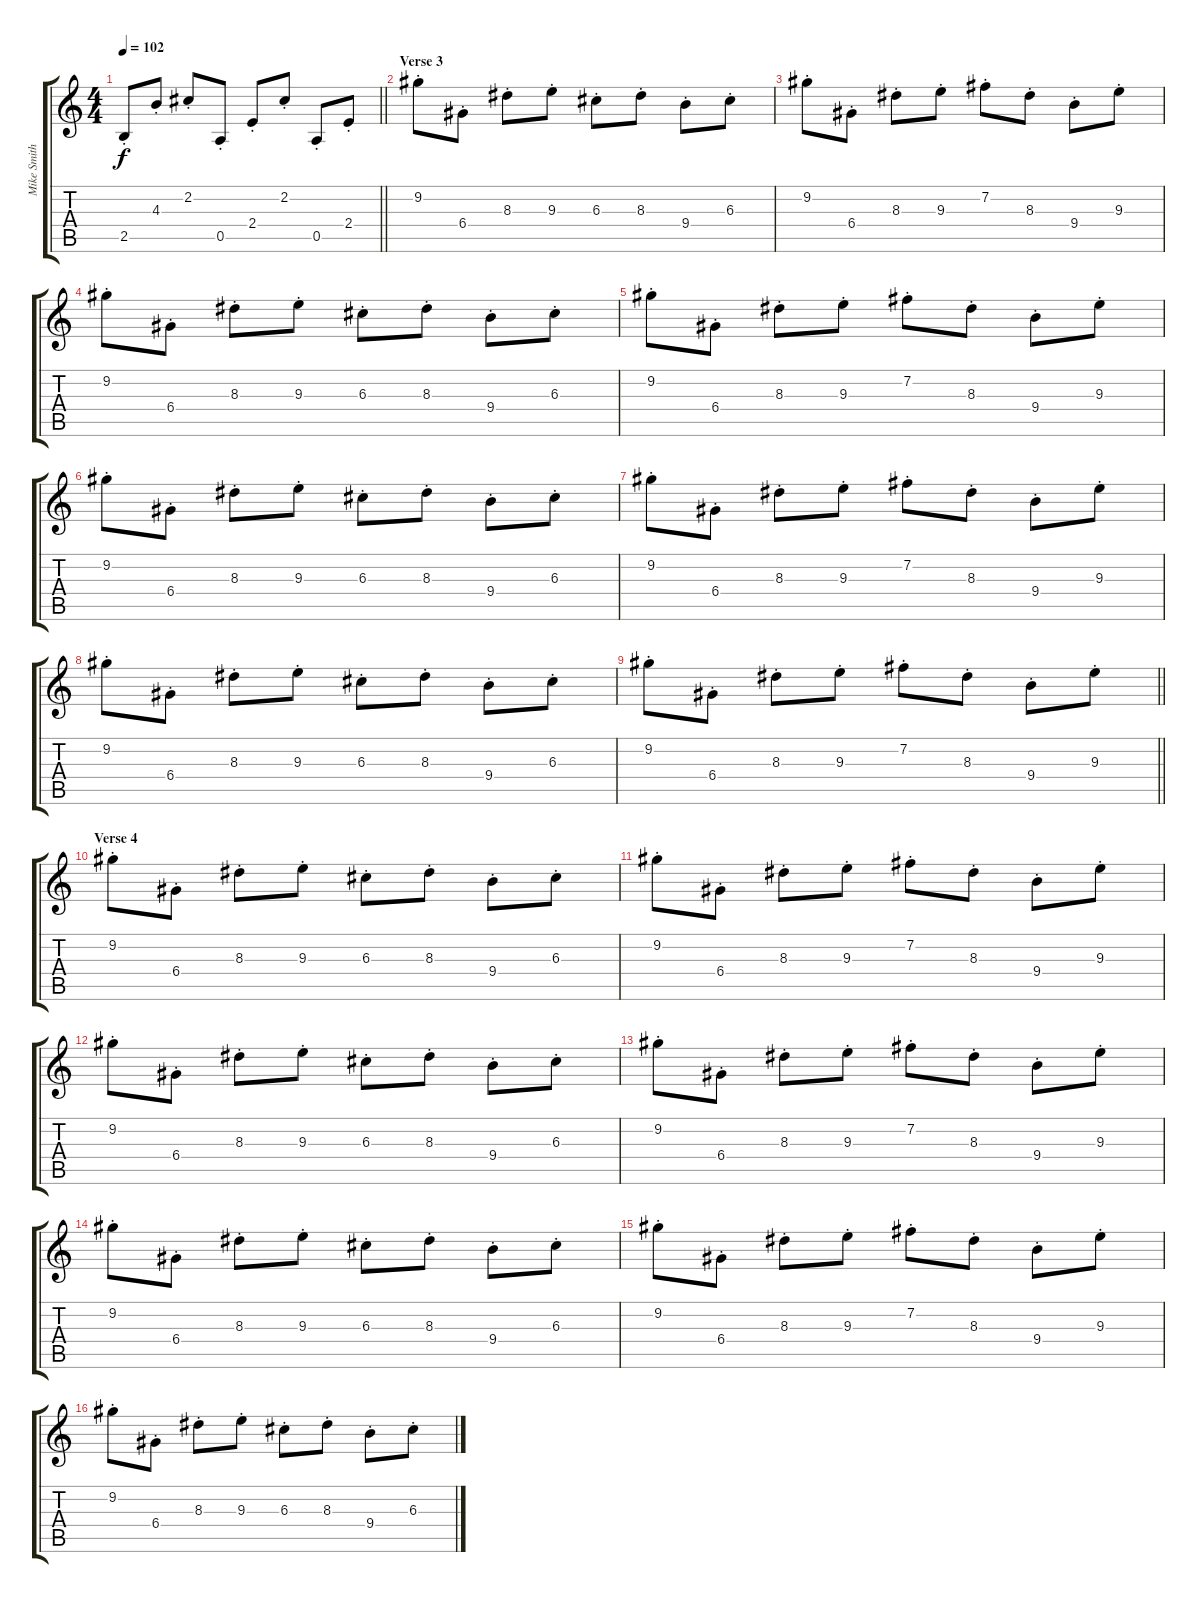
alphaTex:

\track ("Mike Smith (Electric Guitar)" "Mike Smith") {instrument overdrivenguitar}
\staff {score tabs}
\tuning (E4 B3 G3 D3 A2 E2) {hide}
\ts (4 4)
\tempo 102
\clef g2
\barLineRight lightlight
\ks c
2.5{st}.8{dy f} 4.3{st}.8 2.2{st}.8 0.5{st}.8 2.4{st}.8 2.2{st}.8 0.5{st}.8 2.4{st}.8 |
\section ("" "Verse 3")
9.2{st}.8 6.4{st}.8 8.3{st}.8 9.3{st}.8 6.3{st}.8 8.3{st}.8 9.4{st}.8 6.3{st}.8 |
9.2{st}.8 6.4{st}.8 8.3{st}.8 9.3{st}.8 7.2{st}.8 8.3{st}.8 9.4{st}.8 9.3{st}.8 |
9.2{st}.8 6.4{st}.8 8.3{st}.8 9.3{st}.8 6.3{st}.8 8.3{st}.8 9.4{st}.8 6.3{st}.8 |
9.2{st}.8 6.4{st}.8 8.3{st}.8 9.3{st}.8 7.2{st}.8 8.3{st}.8 9.4{st}.8 9.3{st}.8 |
9.2{st}.8 6.4{st}.8 8.3{st}.8 9.3{st}.8 6.3{st}.8 8.3{st}.8 9.4{st}.8 6.3{st}.8 |
9.2{st}.8 6.4{st}.8 8.3{st}.8 9.3{st}.8 7.2{st}.8 8.3{st}.8 9.4{st}.8 9.3{st}.8 |
9.2{st}.8 6.4{st}.8 8.3{st}.8 9.3{st}.8 6.3{st}.8 8.3{st}.8 9.4{st}.8 6.3{st}.8 |
\barLineRight lightlight
9.2{st}.8 6.4{st}.8 8.3{st}.8 9.3{st}.8 7.2{st}.8 8.3{st}.8 9.4{st}.8 9.3{st}.8 |
\section ("" "Verse 4")
9.2{st}.8 6.4{st}.8 8.3{st}.8 9.3{st}.8 6.3{st}.8 8.3{st}.8 9.4{st}.8 6.3{st}.8 |
9.2{st}.8 6.4{st}.8 8.3{st}.8 9.3{st}.8 7.2{st}.8 8.3{st}.8 9.4{st}.8 9.3{st}.8 |
9.2{st}.8 6.4{st}.8 8.3{st}.8 9.3{st}.8 6.3{st}.8 8.3{st}.8 9.4{st}.8 6.3{st}.8 |
9.2{st}.8 6.4{st}.8 8.3{st}.8 9.3{st}.8 7.2{st}.8 8.3{st}.8 9.4{st}.8 9.3{st}.8 |
9.2{st}.8 6.4{st}.8 8.3{st}.8 9.3{st}.8 6.3{st}.8 8.3{st}.8 9.4{st}.8 6.3{st}.8 |
9.2{st}.8 6.4{st}.8 8.3{st}.8 9.3{st}.8 7.2{st}.8 8.3{st}.8 9.4{st}.8 9.3{st}.8 |
9.2{st}.8 6.4{st}.8 8.3{st}.8 9.3{st}.8 6.3{st}.8 8.3{st}.8 9.4{st}.8 6.3{st}.8
